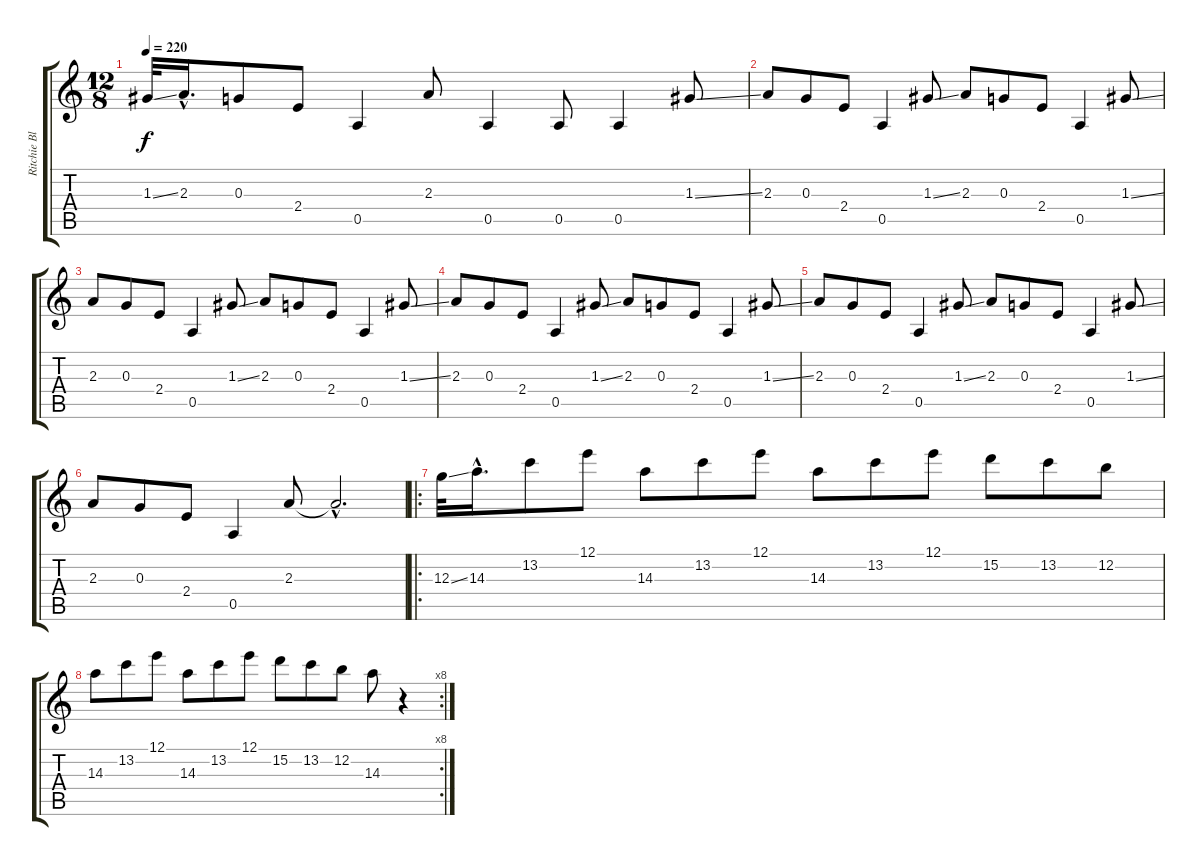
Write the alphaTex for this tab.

\track ("Ritchie Blackmore" "Ritchie Bl") {instrument overdrivenguitar}
\staff {score tabs}
\tuning (E4 B3 G3 D3 A2 E2) {hide}
\ts (12 8)
\tempo 220
\clef g2
\ks c
1.3{ss}.32{dy f} 2.3{hac}.16{d} 0.3.8 2.4.8 0.5.4 2.3.8 0.5.4 0.5.8 0.5.4 1.3{ss}.8 |
2.3.8 0.3.8 2.4.8 0.5.4 1.3{ss}.8 2.3.8 0.3.8 2.4.8 0.5.4 1.3{ss}.8 |
2.3.8 0.3.8 2.4.8 0.5.4 1.3{ss}.8 2.3.8 0.3.8 2.4.8 0.5.4 1.3{ss}.8 |
2.3.8 0.3.8 2.4.8 0.5.4 1.3{ss}.8 2.3.8 0.3.8 2.4.8 0.5.4 1.3{ss}.8 |
2.3.8 0.3.8 2.4.8 0.5.4 1.3{ss}.8 2.3.8 0.3.8 2.4.8 0.5.4 1.3{ss}.8 |
2.3.8 0.3.8 2.4.8 0.5.4 2.3.8 2.3{hac t}.2{d} |
\ro
12.3{ss}.32 14.3{hac}.16{d} 13.2.8 12.1.8 14.3.8 13.2.8 12.1.8 14.3.8 13.2.8 12.1.8 15.2.8 13.2.8 12.2.8 |
\rc 8
14.3.8 13.2.8 12.1.8 14.3.8 13.2.8 12.1.8 15.2.8 13.2.8 12.2.8 14.3.8 r.4
